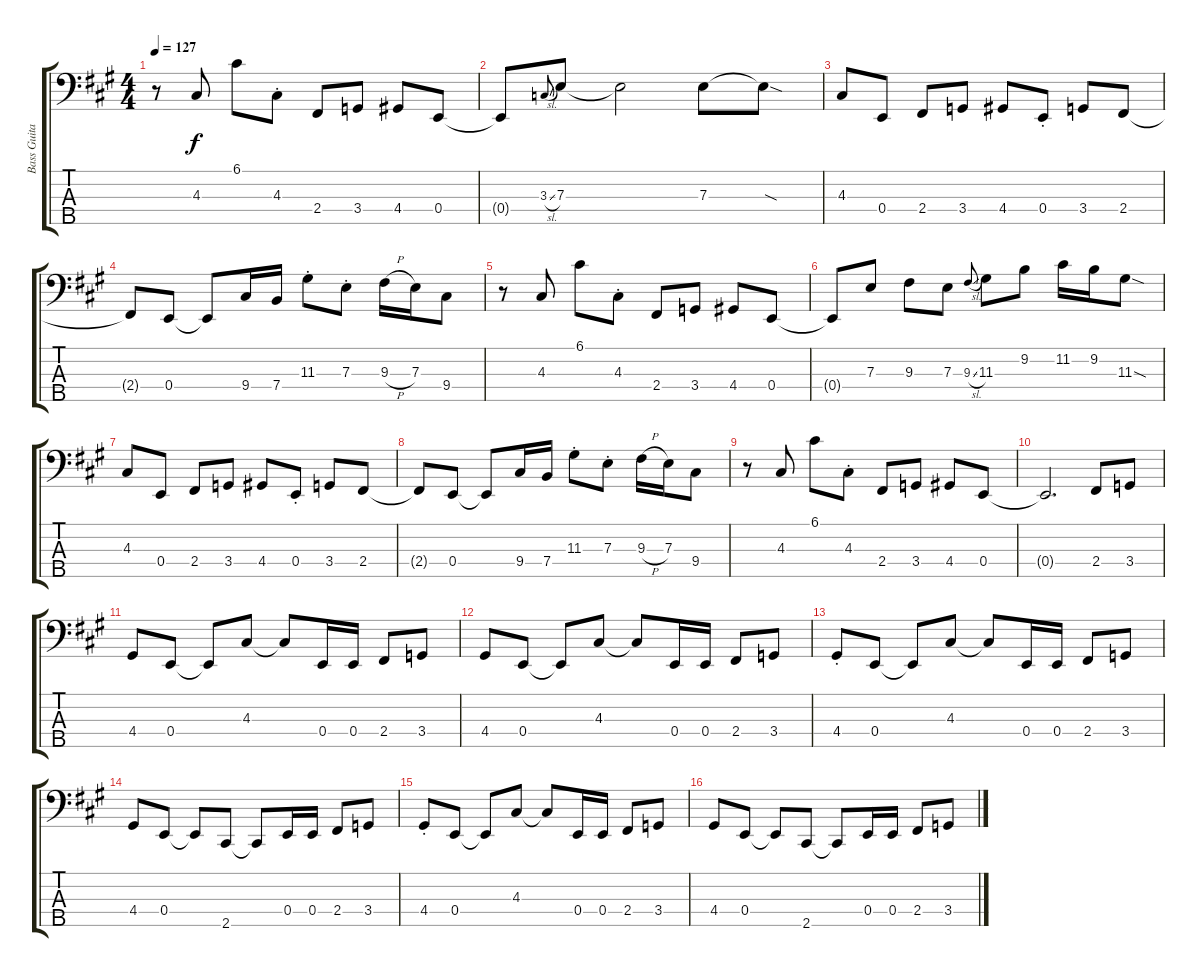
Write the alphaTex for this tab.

\track ("Bass Guitar" "Bass Guita") {instrument electricbassfinger}
\staff {score tabs}
\tuning (G2 D2 A1 E1 B0) {hide}
\ts (4 4)
\tempo 127
\clef f4
\ks a
r.8{dy f} 4.3.8 6.1.8 4.3{st}.8 2.4.8 3.4.8 4.4.8 0.4.8 |
0.4{t}.8 3.3{sl}.8{gr onbeat} 7.3.8 7.3{t}.2 7.3.8 7.3{sod t}.8 |
4.3.8 0.4.8 2.4.8 3.4.8 4.4.8 0.4{st}.8 3.4.8 2.4.8 |
2.4{t}.8 0.4.8 0.4{t}.8 9.4.16 7.4.16 11.3{st}.8 7.3{st}.8 9.3{h}.16 7.3.16 9.4.8 |
r.8 4.3.8 6.1.8 4.3{st}.8 2.4.8 3.4.8 4.4.8 0.4.8 |
0.4{t}.8 7.3.8 9.3.8 7.3.8 9.3{sl}.8{gr onbeat} 11.3.8 9.2.8 11.2.16 9.2.16 11.3{sod}.8 |
4.3.8 0.4.8 2.4.8 3.4.8 4.4.8 0.4{st}.8 3.4.8 2.4.8 |
2.4{t}.8 0.4.8 0.4{t}.8 9.4.16 7.4.16 11.3{st}.8 7.3{st}.8 9.3{h}.16 7.3.16 9.4.8 |
r.8 4.3.8 6.1.8 4.3{st}.8 2.4.8 3.4.8 4.4.8 0.4.8 |
0.4{t}.2{d} 2.4.8 3.4.8 |
4.4.8 0.4.8 0.4{t}.8 4.3.8 4.3{t}.8 0.4.16 0.4.16 2.4.8 3.4.8 |
4.4.8 0.4.8 0.4{t}.8 4.3.8 4.3{t}.8 0.4.16 0.4.16 2.4.8 3.4.8 |
4.4{st}.8 0.4.8 0.4{t}.8 4.3.8 4.3{t}.8 0.4.16 0.4.16 2.4.8 3.4.8 |
4.4.8 0.4.8 0.4{t}.8 2.5.8 2.5{t}.8 0.4.16 0.4.16 2.4.8 3.4.8 |
4.4{st}.8 0.4.8 0.4{t}.8 4.3.8 4.3{t}.8 0.4.16 0.4.16 2.4.8 3.4.8 |
4.4.8 0.4.8 0.4{t}.8 2.5.8 2.5{t}.8 0.4.16 0.4.16 2.4.8 3.4.8
